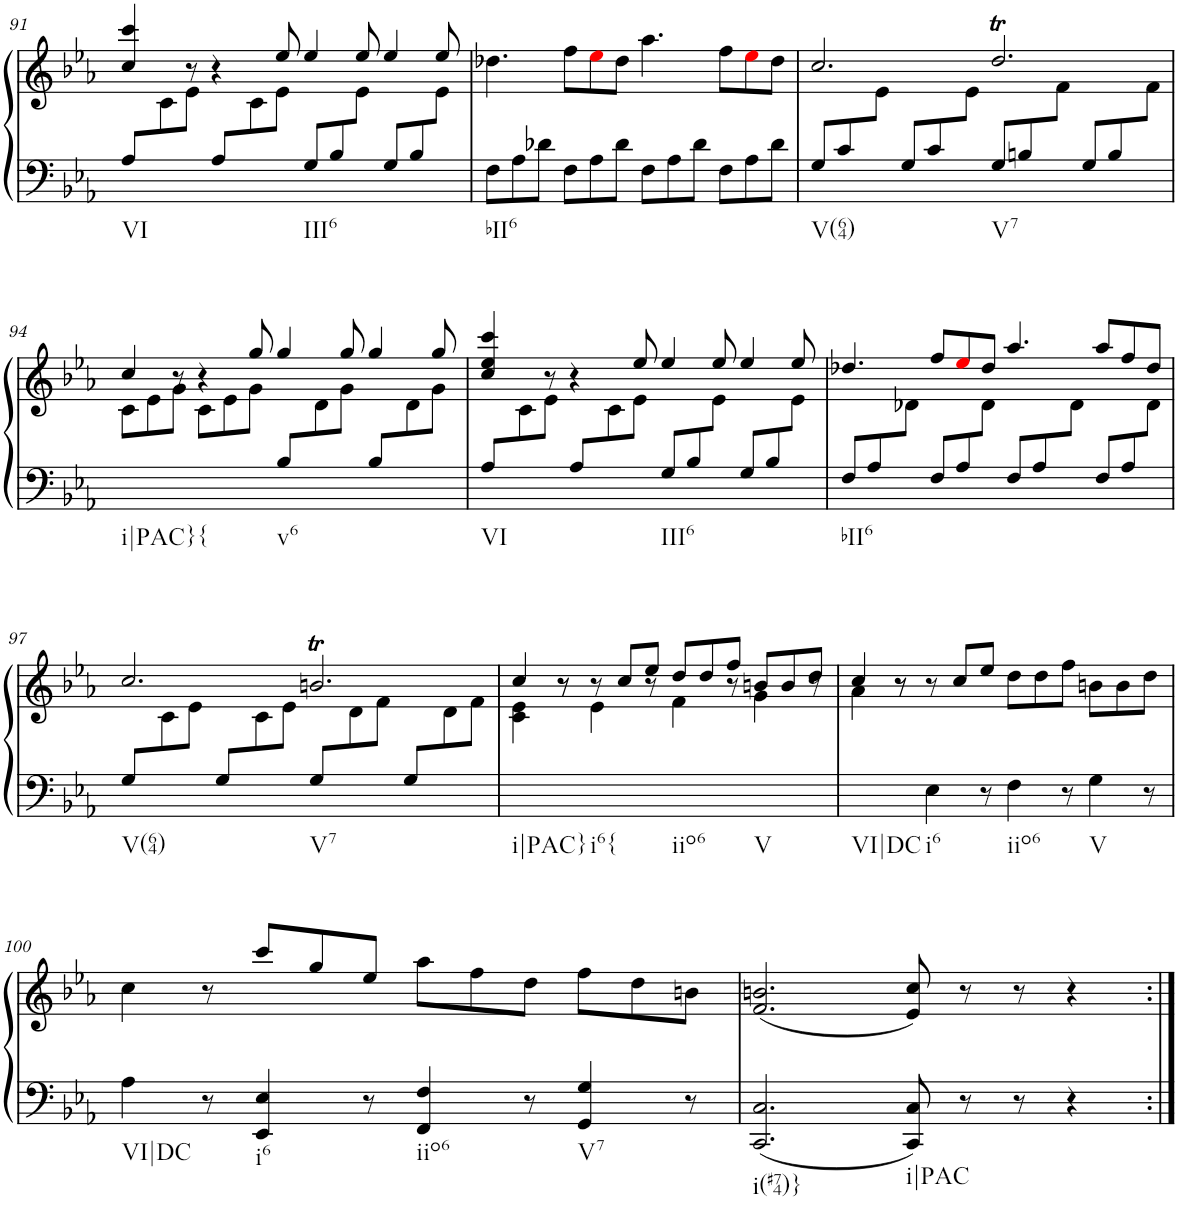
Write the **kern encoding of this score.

**kern	**kern
*part1	*part1
*staff2	*staff1
*I"Piano	*
*I'Pno.	*
!!LO:PB:g=z
*clefF4	*clefG2
*k[b-e-a-]	*k[b-e-a-]
*M12/8	*M12/8
=91	=91
*	*^
!LO:TX:b:t=VI	!	!
8A-/L	4cc/ 4ccc/	8ryy
4ryy	.	8c\
.	8r	8e-\J
8A-/L	4r	8ryy
4ryy	.	8c\
.	8ee-/	8e-\J
!LO:TX:b:t=III6	!	!
8G/L	4ee-/	4ryy
8B-/	.	.
8ryy	8ee-/	8e-\J
8G/L	4ee-/	4ryy
8B-/	.	.
8ryy	8ee-/	8e-\J
=92	=92	=92
!LO:TX:b:t=bII6	!	!
*	*v	*v
8F\L	4.dd-X\
8A-\	.
8d-X\J	.
8F\L	8ff\L
8A-\	8ee-i\
8d-\J	8dd-\J
8F\L	4.aa-\
8A-\	.
8d-\J	.
8F\L	8ff\L
8A-\	8ee-i\
8d-\J	8dd-\J
=93	=93
*	*^
!LO:TX:b:t=V(64)	!	!
8G/L	2.cc/	4ryy
8c/	.	.
8ryy	.	8e-\J
8G/L	.	4ryy
8c/	.	.
8ryy	.	8e-\J
!LO:TX:b:t=V7	!	!
8G/L	2.ddt/	4ryy
8Bn/	.	.
8ryy	.	8f\J
8G/L	.	4ryy
8B/	.	.
8ryy	.	8f\J
!!LO:LB:g=z	!!
=94	=94	=94
!LO:TX:b:t=i|PAC}{	!	!
2.ryy	4cc/	8c\L
.	.	8e-\
.	8r	8g\J
.	4r	8c\L
.	.	8e-\
.	8gg/	8g\J
!LO:TX:b:t=v6	!	!
8B-/L	4gg/	8ryy
4ryy	.	8d\
.	8gg/	8g\J
8B-/L	4gg/	8ryy
4ryy	.	8d\
.	8gg/	8g\J
=95	=95	=95
!LO:TX:b:t=VI	!	!
8A-/L	4cc/ 4ee-/ 4ccc/	8ryy
4ryy	.	8c\
.	8r	8e-\J
8A-/L	4r	8ryy
4ryy	.	8c\
.	8ee-/	8e-\J
!LO:TX:b:t=III6	!	!
8G/L	4ee-/	4ryy
8B-/	.	.
8ryy	8ee-/	8e-\J
8G/L	4ee-/	4ryy
8B-/	.	.
8ryy	8ee-/	8e-\J
=96	=96	=96
!LO:TX:b:t=bII6	!	!
8F/L	4.dd-X/	4ryy
8A-/	.	.
8ryy	.	8d-X\J
8F/L	8ff/L	4ryy
8A-/	8ee-i/	.
8ryy	8dd-/J	8d-\J
8F/L	4.aa-/	4ryy
8A-/	.	.
8ryy	.	8d-\J
8F/L	8aa-/L	4ryy
8A-/	8ff/	.
8ryy	8dd-/J	8d-\J
!!LO:LB:g=z	!!
=97	=97	=97
!LO:TX:b:t=V(64)	!	!
8G/L	2.cc/	8ryy
4ryy	.	8c\
.	.	8e-\J
8G/L	.	8ryy
4ryy	.	8c\
.	.	8e-\J
!LO:TX:b:t=V7	!	!
8G/L	2.bnt/	8ryy
4ryy	.	8d\
.	.	8f\J
8G/L	.	8ryy
4ryy	.	8d\
.	.	8f\J
=98	=98	=98
!LO:TX:b:t=i|PAC}	!	!
4ryy	4cc/	4c\ 4e-\
8r	8r	8ryy
!LO:TX:b:t=i6{	!	!
4ryy	8r	4e-\
.	8cc/L	.
8r	8ee-/J	8ryy
!LO:TX:b:t=iio6	!	!
4ryy	8dd/L	4f\
.	8dd/	.
8r	8ff/J	8ryy
!LO:TX:b:t=V	!	!
4ryy	8bn/L	4g\
.	8b/	.
8r	8dd/J	8ryy
=99	=99	=99
!LO:TX:b:t=VI|DC	!	!
4ryy	4cc/	4a-\
8r	8r	1ryy
!LO:TX:b:t=i6	!	!
4E-\	8r	.
.	8cc/L	.
8r	8ee-/J	.
!LO:TX:b:t=iio6	!	!
4F\	8dd\L	.
.	8dd\	.
8r	8ff\J	.
!LO:TX:b:t=V	!	!
4G\	8bn\L	.
.	8b\	4ryy
8r	8dd\J	.
*	*v	*v
!!LO:LB:g=z
=100	=100
!LO:TX:b:t=VI|DC	!
4A-\	4cc\
8r	8r
!LO:TX:b:t=i6	!
4EE-/ 4E-/	8ccc/L
.	8gg/
8r	8ee-/J
!LO:TX:b:t=iio6	!
4FF/ 4F/	8aa-\L
.	8ff\
8r	8dd\J
!LO:TX:b:t=V7	!
4GG/ 4G/	8ff\L
.	8dd\
8r	8bn\J
=101	=101
!LO:TX:b:t=i(#74)}	!
2.CC/ 2.C/	(2.f/ 2.bn/
!LO:TX:b:t=i|PAC	!
8CC/ 8C/	8e-/ 8cc/)
8r	8r
8r	8r
4r	4r
=:|!	=:|!
*-	*-
